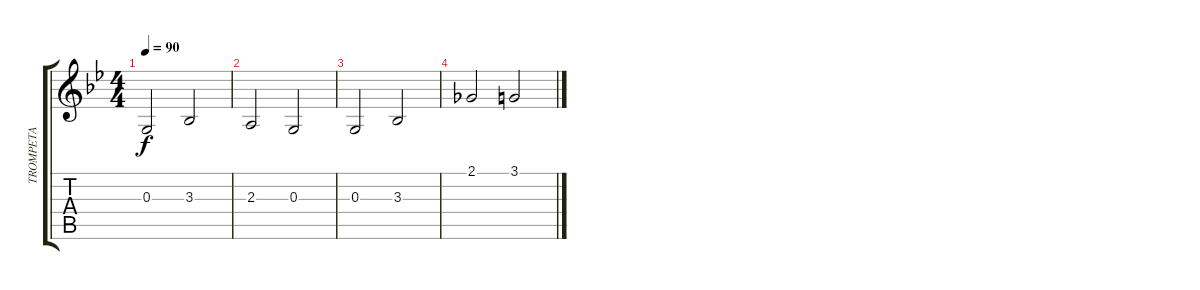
\track ("TROMPETA" "TROMPETA") {instrument trumpet}
\staff {score tabs}
\tuning (E4 B3 G3 D3 A2 E2) {hide}
\ts (4 4)
\tempo 90
\clef g2
\ks gminor
0.3.2{dy f} 3.3.2 |
2.3.2 0.3.2 |
0.3.2 3.3.2 |
2.1.2 3.1.2
